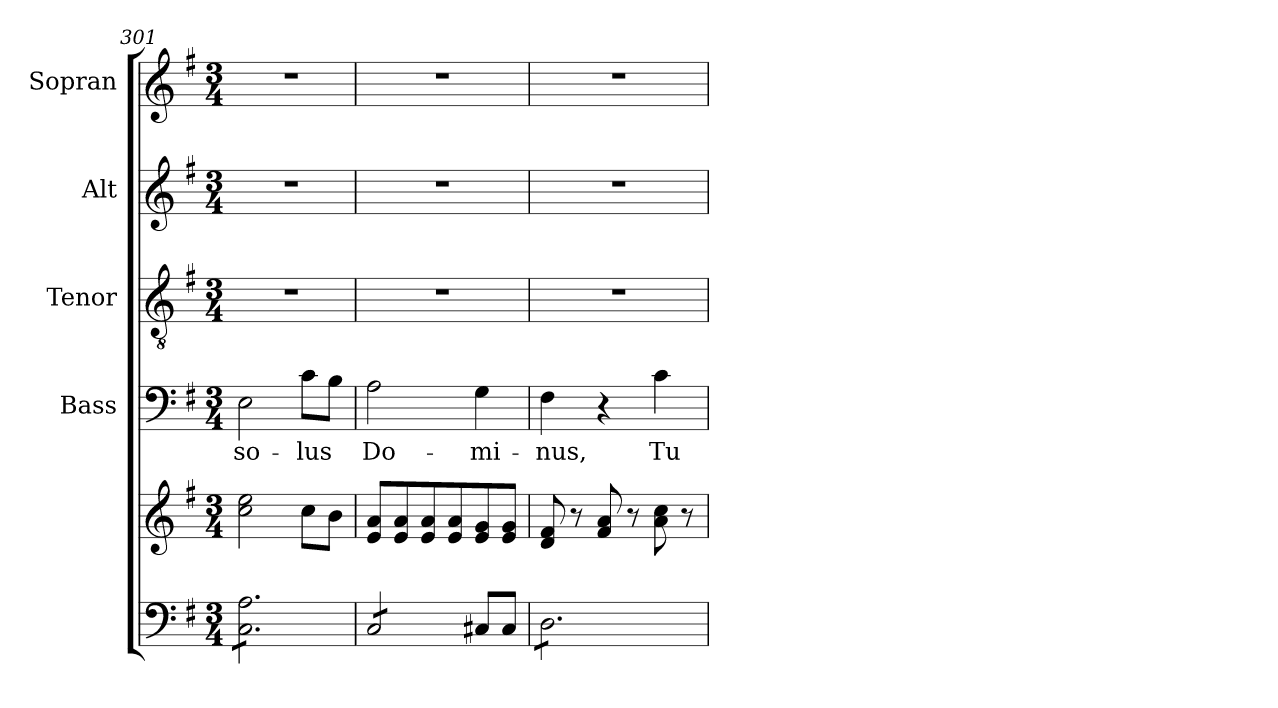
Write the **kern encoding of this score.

**kern	**kern	**kern	**text	**kern	**kern	**kern
*part5	*part5	*part4	*part4	*part3	*part2	*part1
*staff6	*staff5	*staff4	*staff4	*staff3	*staff2	*staff1
*	*	*I"Bass	*	*I"Tenor	*I"Alt	*I"Sopran
*	*	*I'B.	*	*I'T.	*I'A.	*I'S.
*clefF4	*clefG2	*clefF4	*	*clefGv2	*clefG2	*clefG2
*k[f#]	*k[f#]	*k[f#]	*	*k[f#]	*k[f#]	*k[f#]
*G:	*G:	*G:	*	*G:	*G:	*G:
*M3/4	*M3/4	*M3/4	*	*M3/4	*M3/4	*M3/4
=301	=301	=301	=301	=301	=301	=301
!	!	!	!LO:LY:b	!	!	!
*tremolo	*	*	*	*	*	*
8C\ 8A\L	2cc\ 2ee\	2E\	so-	2.r	2.r	2.r
8C\ 8A\	.	.	.	.	.	.
8C\ 8A\	.	.	.	.	.	.
8C\ 8A\	.	.	.	.	.	.
!	!	!	!LO:LY:b	!	!	!
8C\ 8A\	8cc\L	8c\L	-lus	.	.	.
8C\ 8A\J	8b\J	8B\J	.	.	.	.
=302	=302	=302	=302	=302	=302	=302
!	!	!	!LO:LY:b	!	!	!
8C/L	8e/ 8a/L	2A\	Do-	2.r	2.r	2.r
8C/	8e/ 8a/	.	.	.	.	.
8C/	8e/ 8a/	.	.	.	.	.
8C/J	8e/ 8a/	.	.	.	.	.
*Xtremolo	*	*	*	*	*	*
!	!	!	!LO:LY:b	!	!	!
8C#X/L	8e/ 8g/	4G\	-mi-	.	.	.
8C#/J	8e/ 8g/J	.	.	.	.	.
=303	=303	=303	=303	=303	=303	=303
!	!	!	!LO:LY:b	!	!	!
*tremolo	*	*	*	*	*	*
8D\L	8d/ 8f#/	4F#\	-nus,	2.r	2.r	2.r
8D\	8r	.	.	.	.	.
8D\	8f#/ 8a/	4r	.	.	.	.
8D\	8r	.	.	.	.	.
!	!	!	!LO:LY:b	!	!	!
8D\	8a\ 8cc\	4c\	Tu	.	.	.
8D\J	8r	.	.	.	.	.
*Xtremolo	*	*	*	*	*	*
=	=	=	=	=	=	=
*-	*-	*-	*-	*-	*-	*-
